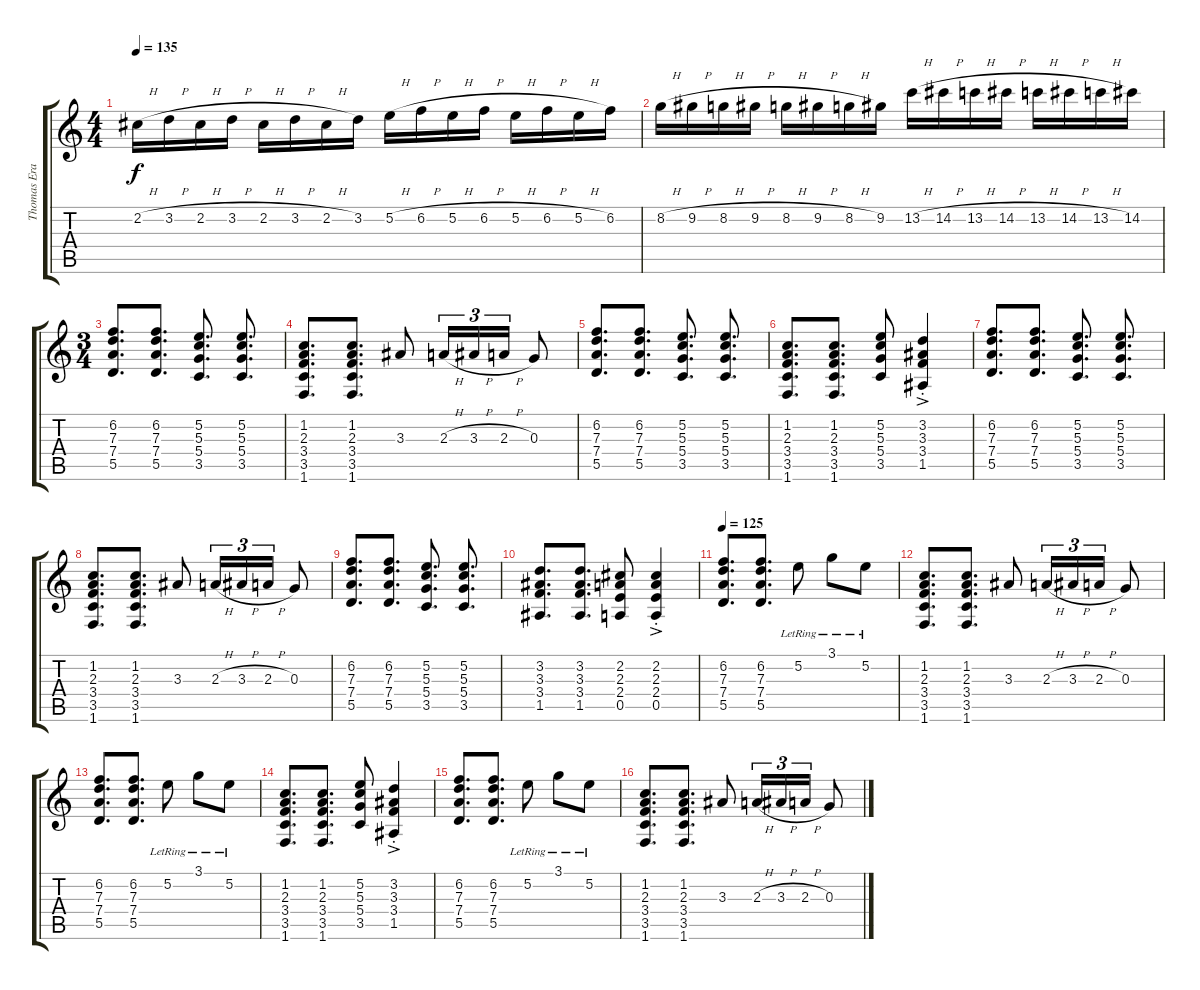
\track ("Thomas Erak" "Thomas Era") {instrument distortionguitar}
\staff {score tabs}
\tuning (E4 B3 G3 D3 A2 E2) {hide}
\ts (4 4)
\tempo 135
\clef g2
\ks c
2.2{h}.16{dy f} 3.2{h}.16 2.2{h}.16 3.2{h}.16 2.2{h}.16 3.2{h}.16 2.2{h}.16 3.2.16 5.2{h}.16 6.2{h}.16 5.2{h}.16 6.2{h}.16 5.2{h}.16 6.2{h}.16 5.2{h}.16 6.2.16 |
8.2{h}.16 9.2{h}.16 8.2{h}.16 9.2{h}.16 8.2{h}.16 9.2{h}.16 8.2{h}.16 9.2.16 13.2{h}.16 14.2{h}.16 13.2{h}.16 14.2{h}.16 13.2{h}.16 14.2{h}.16 13.2{h}.16 14.2.16 |
\ts (3 4)
(6.2 7.3 7.4 5.5).8{d} (6.2 7.3 7.4 5.5).8{d} (5.2 5.3 5.4 3.5).8{d} (5.2 5.3 5.4 3.5).8{d} |
(1.2 2.3 3.4 3.5 1.6).8{d} (1.2 2.3 3.4 3.5 1.6).8{d} 3.3.8 2.3{h}.16{tu (3 2)} 3.3{h}.16{tu (3 2)} 2.3{h}.16{tu (3 2)} 0.3.8 |
(6.2 7.3 7.4 5.5).8{d} (6.2 7.3 7.4 5.5).8{d} (5.2 5.3 5.4 3.5).8{d} (5.2 5.3 5.4 3.5).8{d} |
(1.2 2.3 3.4 3.5 1.6).8{d} (1.2 2.3 3.4 3.5 1.6).8{d} (5.2 5.3 5.4 3.5).8 (3.2{ac st} 3.3{ac st} 3.4{ac st} 1.5{ac st}).4 |
(6.2 7.3 7.4 5.5).8{d} (6.2 7.3 7.4 5.5).8{d} (5.2 5.3 5.4 3.5).8{d} (5.2 5.3 5.4 3.5).8{d} |
(1.2 2.3 3.4 3.5 1.6).8{d} (1.2 2.3 3.4 3.5 1.6).8{d} 3.3.8 2.3{h}.16{tu (3 2)} 3.3{h}.16{tu (3 2)} 2.3{h}.16{tu (3 2)} 0.3.8 |
(6.2 7.3 7.4 5.5).8{d} (6.2 7.3 7.4 5.5).8{d} (5.2 5.3 5.4 3.5).8{d} (5.2 5.3 5.4 3.5).8{d} |
(3.2 3.3 3.4 1.5).8{d} (3.2 3.3 3.4 1.5).8{d} (2.2 2.3 2.4 0.5).8 (2.2{ac st} 2.3{ac st} 2.4{ac st} 0.5{ac st}).4 |
\tempo 125
(6.2 7.3 7.4 5.5).8{d} (6.2 7.3 7.4 5.5).8{d} 5.2{lr}.8 3.1{lr}.8 5.2{lr}.8 |
(1.2 2.3 3.4 3.5 1.6).8{d} (1.2 2.3 3.4 3.5 1.6).8{d} 3.3.8 2.3{h}.16{tu (3 2)} 3.3{h}.16{tu (3 2)} 2.3{h}.16{tu (3 2)} 0.3.8 |
(6.2 7.3 7.4 5.5).8{d} (6.2 7.3 7.4 5.5).8{d} 5.2{lr}.8 3.1{lr}.8 5.2{lr}.8 |
(1.2 2.3 3.4 3.5 1.6).8{d} (1.2 2.3 3.4 3.5 1.6).8{d} (5.2 5.3 5.4 3.5).8 (3.2{ac st} 3.3{ac st} 3.4{ac st} 1.5{ac st}).4 |
(6.2 7.3 7.4 5.5).8{d} (6.2 7.3 7.4 5.5).8{d} 5.2{lr}.8 3.1{lr}.8 5.2{lr}.8 |
(1.2 2.3 3.4 3.5 1.6).8{d} (1.2 2.3 3.4 3.5 1.6).8{d} 3.3.8 2.3{h}.16{tu (3 2)} 3.3{h}.16{tu (3 2)} 2.3{h}.16{tu (3 2)} 0.3.8
